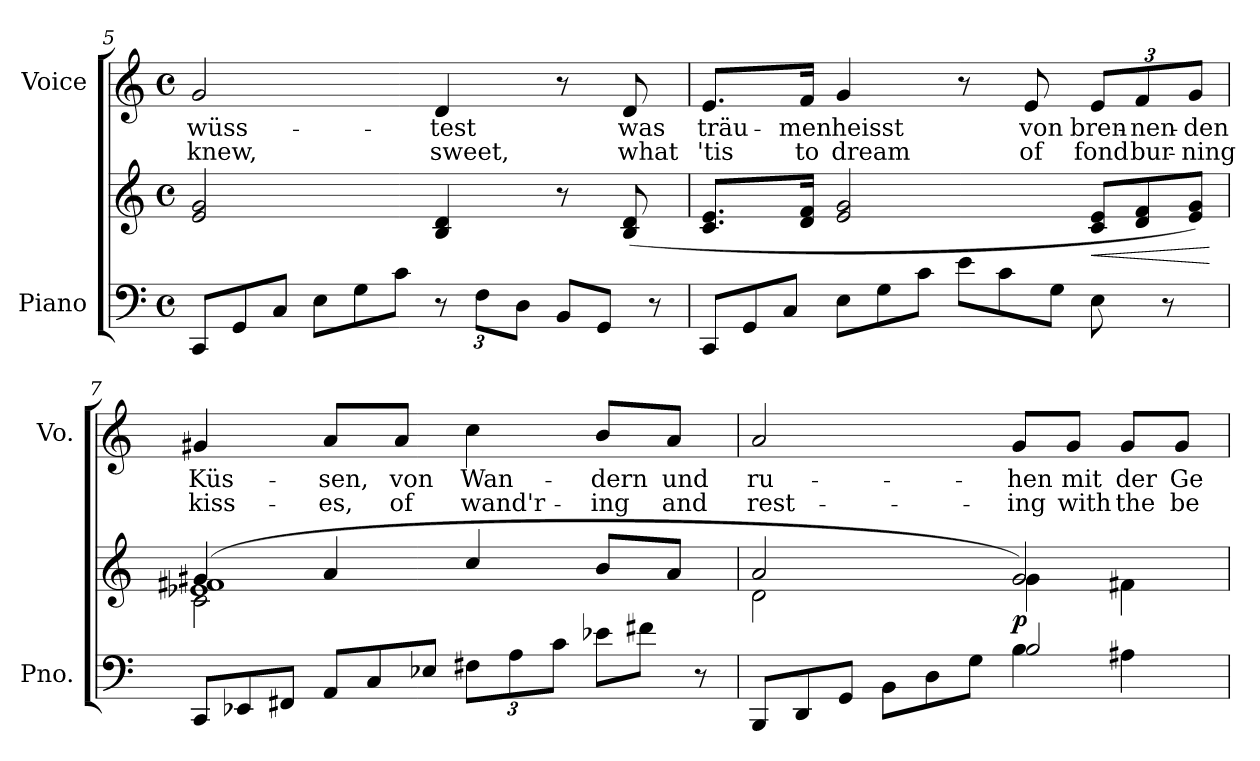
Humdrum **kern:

**kern	**kern	**dynam	**kern	**text	**text
*part2	*part2	*part2	*part1	*part1	*part1
*staff3	*staff2	*staff2/3	*staff1	*staff1	*staff1
*I"Piano	*	*	*I"Voice	*	*
*I'Pno.	*	*	*I'Vo.	*	*
*clefF4	*clefG2	*	*clefG2	*	*
*k[]	*k[]	*	*k[]	*	*
*M4/4	*M4/4	*	*M4/4	*	*
*met(c)	*met(c)	*	*met(c)	*	*
*Xtuplet	*	*	*	*	*
=5	=5	=5	=5	=5	=5
!	!	!	!	!LO:LY:b	!LO:LY:b
12CC/L	2e/ 2g/	.	2g/	wüss-	knew,
12GG/	.	.	.	.	.
12C/J	.	.	.	.	.
12E\L	.	.	.	.	.
12G\	.	.	.	.	.
12c\J	.	.	.	.	.
*tuplet	*	*	*	*	*
*Xbrackettup	*	*	*	*	*
!	!	!	!	!LO:LY:b	!LO:LY:b
12r	4B/ 4d/	.	4d/	-test	sweet,
12F\L	.	.	.	.	.
12D\J	.	.	.	.	.
*Xtuplet	*	*	*	*	*
12BB/L	8r	.	8r	.	.
12GG/J	.	.	.	.	.
!	!	!	!	!LO:LY:b	!LO:LY:b
.	(<8B/ 8d/	.	8d/	was	what
12r	.	.	.	.	.
=6	=6	=6	=6	=6	=6
!	!	!	!	!LO:LY:b	!LO:LY:b
12CC/L	8.c/ 8.e/L	.	8.e/L	träu-	'tis
12GG/	.	.	.	.	.
12C/J	.	.	.	.	.
!	!	!	!	!LO:LY:b	!LO:LY:b
.	16d/ 16f/Jk	.	16f/Jk	-men	to
!	!	!	!	!LO:LY:b	!LO:LY:b
12E\L	2e/ 2g/	.	4g/	heisst	dream
12G\	.	.	.	.	.
12c\J	.	.	.	.	.
12e\L	.	.	8r	.	.
12c\	.	.	.	.	.
!	!	!	!	!LO:LY:b	!LO:LY:b
.	.	.	8e/	von	of
12G\J	.	.	.	.	.
*	*Xtuplet	*	*	*	*
!	!	!LO:HP:b	!	!	!
*	*	*	*Xbrackettup	*	*
!	!	!	!	!LO:LY:b	!LO:LY:b
8E\	12c/ 12e/L	<	12e/L	bren-	fond
!	!	!	!	!LO:LY:b	!LO:LY:b
.	12d/ 12f/	.	12f/	-nen-	bur-
8r	.	.	.	.	.
!	!	!	!	!LO:LY:b	!LO:LY:b
.	12e/ 12g/J)	.	12g/J	-den	-ning
.	.	[	.	.	.
!!LO:LB:g=z
=7	=7	=7	=7	=7	=7
*	*^	*	*	*	*
*	*	*^	*	*	*	*
!	!	!	!	!	!	!LO:LY:b	!LO:LY:b
12CC/L	(>4g#X/	1e-X 1f#X	2c\	.	4g#X/	Küs-	kiss-
12EE-X/	.	.	.	.	.	.	.
12FF#X/J	.	.	.	.	.	.	.
!	!	!	!	!	!	!LO:LY:b	!LO:LY:b
12AA/L	4a/	.	.	.	8a/L	-sen,	-es,
12C/	.	.	.	.	.	.	.
!	!	!	!	!	!	!LO:LY:b	!LO:LY:b
.	.	.	.	.	8a/J	von	of
12E-X/J	.	.	.	.	.	.	.
*tuplet	*	*	*	*	*	*	*
!	!	!	!	!	!	!LO:LY:b	!LO:LY:b
12F#X\L	4cc/	.	2ryy	.	4cc\	Wan-	wand'r-
12A\	.	.	.	.	.	.	.
12c\J	.	.	.	.	.	.	.
*Xtuplet	*	*	*	*	*	*	*
!	!	!	!	!	!	!LO:LY:b	!LO:LY:b
12e-X\L	8b/L	.	.	.	8b/L	-dern	-ing
12f#X\J	.	.	.	.	.	.	.
!	!	!	!	!	!	!LO:LY:b	!LO:LY:b
.	8a/J	.	.	.	8a/J	und	and
12r	.	.	.	.	.	.	.
*	*	*v	*v	*	*	*	*
=8	=8	=8	=8	=8	=8	=8
*^	*	*	*	*	*	*
!	!	!	!	!	!	!LO:LY:b	!LO:LY:b
12BBB/L	2ryy	2a/	2d\	.	2a/	ru-	rest-
12DD/	.	.	.	.	.	.	.
12GG/J	.	.	.	.	.	.	.
12BB\L	.	.	.	.	.	.	.
12D\	.	.	.	.	.	.	.
12G\J	.	.	.	.	.	.	.
!	!	!	!	!LO:DY:b	!	!LO:LY:b	!LO:LY:b
4B\	2B/	2g/)	4g\	p	8g/L	-hen	-ing
!	!	!	!	!	!	!LO:LY:b	!LO:LY:b
.	.	.	.	.	8g/J	mit	with
!	!	!	!	!	!	!LO:LY:b	!LO:LY:b
4A#X\	.	.	4f#X\	.	8g/L	der	the
!	!	!	!	!	!	!LO:LY:b	!LO:LY:b
.	.	.	.	.	8g/J	Ge-	be-
*v	*v	*	*	*	*	*	*
*	*v	*v	*	*	*	*
=	=	=	=	=	=
*-	*-	*-	*-	*-	*-
